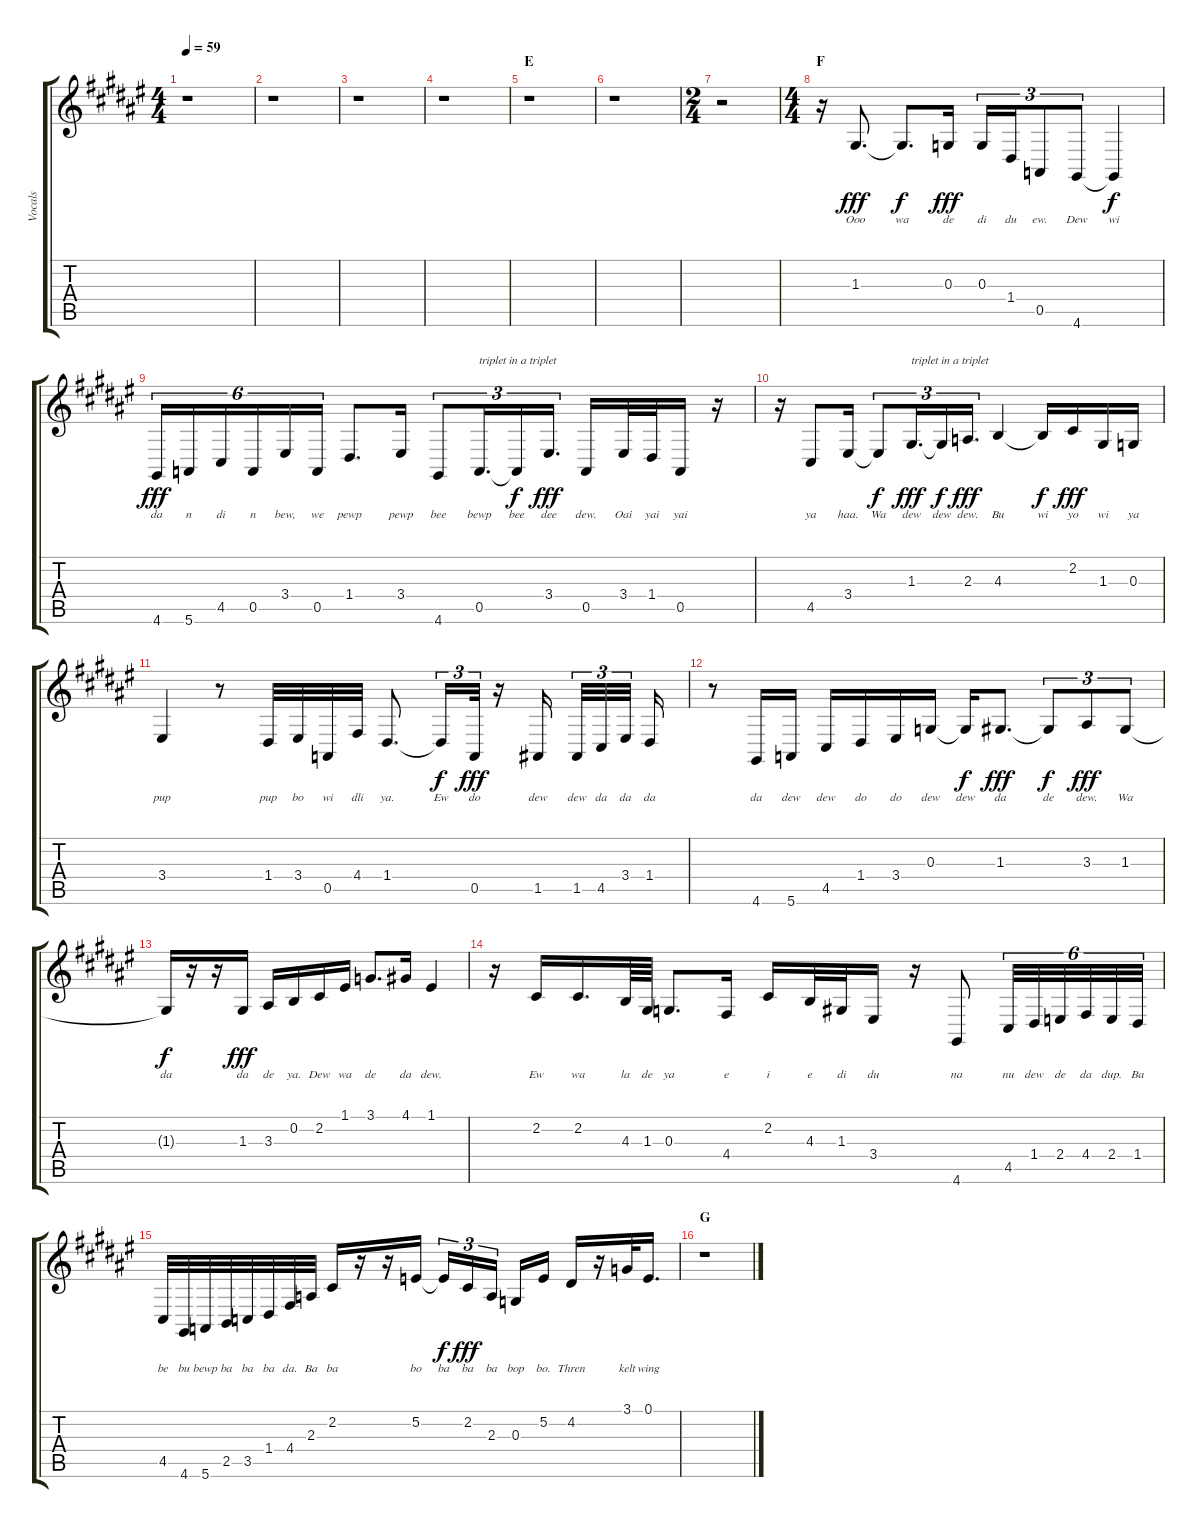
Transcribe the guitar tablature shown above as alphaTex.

\track ("Vocals" "Vocals") {instrument lead6voice}
\staff {score tabs}
\tuning (E4 B3 G3 D3 A2 E2) {hide}
\ts (4 4)
\tempo 59
\clef g2
\ks f#
r.1{dy fff} |
r.1 |
r.1 |
r.1 |
\section ("" "E")
r.1 |
r.1 |
\ts (2 4)
r.2 |
\ts (4 4)
\section ("" "F")
r.16 1.3.8{d lyrics (0 "Ooo") lyrics (1 "") lyrics (2 "") lyrics (3 "") lyrics (4 "")} 1.3{t}.8{d lyrics (0 "wa") lyrics (1 "") lyrics (2 "") lyrics (3 "") lyrics (4 "") dy f} 0.3.16{lyrics (0 "de") lyrics (1 "") lyrics (2 "") lyrics (3 "") lyrics (4 "") dy fff} 0.3.16{tu (3 2) lyrics (0 "di") lyrics (1 "") lyrics (2 "") lyrics (3 "") lyrics (4 "")} 1.4.16{tu (3 2) lyrics (0 "du") lyrics (1 "") lyrics (2 "") lyrics (3 "") lyrics (4 "")} 0.5.8{tu (3 2) lyrics (0 "ew.") lyrics (1 "") lyrics (2 "") lyrics (3 "") lyrics (4 "")} 4.6.8{tu (3 2) lyrics (0 "Dew") lyrics (1 "") lyrics (2 "") lyrics (3 "") lyrics (4 "")} 4.6{t}.4{lyrics (0 "wi") lyrics (1 "") lyrics (2 "") lyrics (3 "") lyrics (4 "") dy f} |
4.6.16{tu (6 4) lyrics (0 "da") lyrics (1 "") lyrics (2 "") lyrics (3 "") lyrics (4 "") dy fff} 5.6.16{tu (6 4) lyrics (0 "n") lyrics (1 "") lyrics (2 "") lyrics (3 "") lyrics (4 "")} 4.5.16{tu (6 4) lyrics (0 "di") lyrics (1 "") lyrics (2 "") lyrics (3 "") lyrics (4 "")} 0.5.16{tu (6 4) lyrics (0 "n") lyrics (1 "") lyrics (2 "") lyrics (3 "") lyrics (4 "")} 3.4.16{tu (6 4) lyrics (0 "bew,") lyrics (1 "") lyrics (2 "") lyrics (3 "") lyrics (4 "")} 0.5.16{tu (6 4) lyrics (0 "we") lyrics (1 "") lyrics (2 "") lyrics (3 "") lyrics (4 "")} 1.4.8{d lyrics (0 "pewp") lyrics (1 "") lyrics (2 "") lyrics (3 "") lyrics (4 "")} 3.4.16{lyrics (0 "pewp") lyrics (1 "") lyrics (2 "") lyrics (3 "") lyrics (4 "")} 4.6.8{tu (3 2) lyrics (0 "bee") lyrics (1 "") lyrics (2 "") lyrics (3 "") lyrics (4 "")} 0.5.16{d tu (3 2) txt "triplet in a triplet" lyrics (0 "bewp") lyrics (1 "") lyrics (2 "") lyrics (3 "") lyrics (4 "")} 0.5{t}.16{tu (3 2) lyrics (0 "bee") lyrics (1 "") lyrics (2 "") lyrics (3 "") lyrics (4 "") dy f} 3.4.16{d tu (3 2) lyrics (0 "dee") lyrics (1 "") lyrics (2 "") lyrics (3 "") lyrics (4 "") dy fff} 0.5.16{lyrics (0 "dew.") lyrics (1 "") lyrics (2 "") lyrics (3 "") lyrics (4 "")} 3.4.32{lyrics (0 "Oai") lyrics (1 "") lyrics (2 "") lyrics (3 "") lyrics (4 "")} 1.4.32{lyrics (0 "yai") lyrics (1 "") lyrics (2 "") lyrics (3 "") lyrics (4 "")} 0.5.16{lyrics (0 "yai") lyrics (1 "") lyrics (2 "") lyrics (3 "") lyrics (4 "")} r.16 |
r.16 4.5.8{lyrics (0 "ya") lyrics (1 "") lyrics (2 "") lyrics (3 "") lyrics (4 "")} 3.4.16{lyrics (0 "haa.") lyrics (1 "") lyrics (2 "") lyrics (3 "") lyrics (4 "")} 3.4{t}.8{tu (3 2) lyrics (0 "Wa") lyrics (1 "") lyrics (2 "") lyrics (3 "") lyrics (4 "") dy f} 1.3.16{d tu (3 2) txt "triplet in a triplet" lyrics (0 "dew") lyrics (1 "") lyrics (2 "") lyrics (3 "") lyrics (4 "") dy fff} 1.3{t}.16{tu (3 2) lyrics (0 "dew") lyrics (1 "") lyrics (2 "") lyrics (3 "") lyrics (4 "") dy f} 2.3.16{d tu (3 2) lyrics (0 "dew.") lyrics (1 "") lyrics (2 "") lyrics (3 "") lyrics (4 "") dy fff} 4.3.4{lyrics (0 "Bu") lyrics (1 "") lyrics (2 "") lyrics (3 "") lyrics (4 "")} 4.3{t}.16{lyrics (0 "wi") lyrics (1 "") lyrics (2 "") lyrics (3 "") lyrics (4 "") dy f} 2.2.16{lyrics (0 "yo") lyrics (1 "") lyrics (2 "") lyrics (3 "") lyrics (4 "") dy fff} 1.3.16{lyrics (0 "wi") lyrics (1 "") lyrics (2 "") lyrics (3 "") lyrics (4 "")} 0.3.16{lyrics (0 "ya") lyrics (1 "") lyrics (2 "") lyrics (3 "") lyrics (4 "")} |
3.4.4{lyrics (0 "pup") lyrics (1 "") lyrics (2 "") lyrics (3 "") lyrics (4 "")} r.8 1.4.32{lyrics (0 "pup") lyrics (1 "") lyrics (2 "") lyrics (3 "") lyrics (4 "")} 3.4.32{lyrics (0 "bo") lyrics (1 "") lyrics (2 "") lyrics (3 "") lyrics (4 "")} 0.5.32{lyrics (0 "wi") lyrics (1 "") lyrics (2 "") lyrics (3 "") lyrics (4 "")} 4.4.32{lyrics (0 "dli") lyrics (1 "") lyrics (2 "") lyrics (3 "") lyrics (4 "")} 1.4.8{d lyrics (0 "ya.") lyrics (1 "") lyrics (2 "") lyrics (3 "") lyrics (4 "")} 1.4{t}.16{tu (3 2) lyrics (0 "Ew") lyrics (1 "") lyrics (2 "") lyrics (3 "") lyrics (4 "") dy f} 0.5.32{tu (3 2) lyrics (0 "do") lyrics (1 "") lyrics (2 "") lyrics (3 "") lyrics (4 "") dy fff} r.16 1.5.16{lyrics (0 "dew") lyrics (1 "") lyrics (2 "") lyrics (3 "") lyrics (4 "")} 1.5.32{tu (3 2) lyrics (0 "dew") lyrics (1 "") lyrics (2 "") lyrics (3 "") lyrics (4 "")} 4.5.32{tu (3 2) lyrics (0 "da") lyrics (1 "") lyrics (2 "") lyrics (3 "") lyrics (4 "")} 3.4.32{tu (3 2) lyrics (0 "da") lyrics (1 "") lyrics (2 "") lyrics (3 "") lyrics (4 "")} 1.4.16{lyrics (0 "da") lyrics (1 "") lyrics (2 "") lyrics (3 "") lyrics (4 "")} |
r.8 4.6.16{lyrics (0 "da") lyrics (1 "") lyrics (2 "") lyrics (3 "") lyrics (4 "")} 5.6.16{lyrics (0 "dew") lyrics (1 "") lyrics (2 "") lyrics (3 "") lyrics (4 "")} 4.5.16{lyrics (0 "dew") lyrics (1 "") lyrics (2 "") lyrics (3 "") lyrics (4 "")} 1.4.16{lyrics (0 "do") lyrics (1 "") lyrics (2 "") lyrics (3 "") lyrics (4 "")} 3.4.16{lyrics (0 "do") lyrics (1 "") lyrics (2 "") lyrics (3 "") lyrics (4 "")} 0.3.16{lyrics (0 "dew") lyrics (1 "") lyrics (2 "") lyrics (3 "") lyrics (4 "")} 0.3{t}.16{lyrics (0 "dew") lyrics (1 "") lyrics (2 "") lyrics (3 "") lyrics (4 "") dy f} 1.3.8{d lyrics (0 "da") lyrics (1 "") lyrics (2 "") lyrics (3 "") lyrics (4 "") dy fff} 1.3{t}.8{tu (3 2) lyrics (0 "de") lyrics (1 "") lyrics (2 "") lyrics (3 "") lyrics (4 "") dy f} 3.3.8{tu (3 2) lyrics (0 "dew.") lyrics (1 "") lyrics (2 "") lyrics (3 "") lyrics (4 "") dy fff} 1.3.8{tu (3 2) lyrics (0 "Wa") lyrics (1 "") lyrics (2 "") lyrics (3 "") lyrics (4 "")} |
1.3{t}.16{lyrics (0 "da") lyrics (1 "") lyrics (2 "") lyrics (3 "") lyrics (4 "") dy f} r.16 r.16 1.3.16{lyrics (0 "da") lyrics (1 "") lyrics (2 "") lyrics (3 "") lyrics (4 "") dy fff} 3.3.16{lyrics (0 "de") lyrics (1 "") lyrics (2 "") lyrics (3 "") lyrics (4 "")} 0.2.16{lyrics (0 "ya.") lyrics (1 "") lyrics (2 "") lyrics (3 "") lyrics (4 "")} 2.2.16{lyrics (0 "Dew") lyrics (1 "") lyrics (2 "") lyrics (3 "") lyrics (4 "")} 1.1.16{lyrics (0 "wa") lyrics (1 "") lyrics (2 "") lyrics (3 "") lyrics (4 "")} 3.1.8{d lyrics (0 "de") lyrics (1 "") lyrics (2 "") lyrics (3 "") lyrics (4 "")} 4.1.16{lyrics (0 "da") lyrics (1 "") lyrics (2 "") lyrics (3 "") lyrics (4 "")} 1.1.4{lyrics (0 "dew.") lyrics (1 "") lyrics (2 "") lyrics (3 "") lyrics (4 "")} |
r.16 2.2.16{lyrics (0 "Ew") lyrics (1 "") lyrics (2 "") lyrics (3 "") lyrics (4 "")} 2.2.16{d lyrics (0 "wa") lyrics (1 "") lyrics (2 "") lyrics (3 "") lyrics (4 "")} 4.3.64{lyrics (0 "la") lyrics (1 "") lyrics (2 "") lyrics (3 "") lyrics (4 "")} 1.3.64{lyrics (0 "de") lyrics (1 "") lyrics (2 "") lyrics (3 "") lyrics (4 "")} 0.3.8{d lyrics (0 "ya") lyrics (1 "") lyrics (2 "") lyrics (3 "") lyrics (4 "")} 4.4.16{lyrics (0 "e") lyrics (1 "") lyrics (2 "") lyrics (3 "") lyrics (4 "")} 2.2.16{lyrics (0 "i") lyrics (1 "") lyrics (2 "") lyrics (3 "") lyrics (4 "")} 4.3.32{lyrics (0 "e") lyrics (1 "") lyrics (2 "") lyrics (3 "") lyrics (4 "")} 1.3.32{lyrics (0 "di") lyrics (1 "") lyrics (2 "") lyrics (3 "") lyrics (4 "")} 3.4.16{lyrics (0 "du") lyrics (1 "") lyrics (2 "") lyrics (3 "") lyrics (4 "")} r.16 4.6.8{lyrics (0 "na") lyrics (1 "") lyrics (2 "") lyrics (3 "") lyrics (4 "")} 4.5.32{tu (6 4) lyrics (0 "nu") lyrics (1 "") lyrics (2 "") lyrics (3 "") lyrics (4 "")} 1.4.32{tu (6 4) lyrics (0 "dew") lyrics (1 "") lyrics (2 "") lyrics (3 "") lyrics (4 "")} 2.4.32{tu (6 4) lyrics (0 "de") lyrics (1 "") lyrics (2 "") lyrics (3 "") lyrics (4 "")} 4.4.32{tu (6 4) lyrics (0 "da") lyrics (1 "") lyrics (2 "") lyrics (3 "") lyrics (4 "")} 2.4.32{tu (6 4) lyrics (0 "dup.") lyrics (1 "") lyrics (2 "") lyrics (3 "") lyrics (4 "")} 1.4.32{tu (6 4) lyrics (0 "Ba") lyrics (1 "") lyrics (2 "") lyrics (3 "") lyrics (4 "")} |
4.5.32{lyrics (0 "be") lyrics (1 "") lyrics (2 "") lyrics (3 "") lyrics (4 "")} 4.6.32{lyrics (0 "bu") lyrics (1 "") lyrics (2 "") lyrics (3 "") lyrics (4 "")} 5.6.32{lyrics (0 "bewp") lyrics (1 "") lyrics (2 "") lyrics (3 "") lyrics (4 "")} 2.5.32{lyrics (0 "ba") lyrics (1 "") lyrics (2 "") lyrics (3 "") lyrics (4 "")} 3.5.32{lyrics (0 "ba") lyrics (1 "") lyrics (2 "") lyrics (3 "") lyrics (4 "")} 1.4.32{lyrics (0 "ba") lyrics (1 "") lyrics (2 "") lyrics (3 "") lyrics (4 "")} 4.4.32{lyrics (0 "da.") lyrics (1 "") lyrics (2 "") lyrics (3 "") lyrics (4 "")} 2.3.32{lyrics (0 "Ba") lyrics (1 "") lyrics (2 "") lyrics (3 "") lyrics (4 "")} 2.2.16{lyrics (0 "ba") lyrics (1 "") lyrics (2 "") lyrics (3 "") lyrics (4 "")} r.16 r.16 5.2.16{lyrics (0 "bo") lyrics (1 "") lyrics (2 "") lyrics (3 "") lyrics (4 "")} 5.2{t}.16{tu (3 2) lyrics (0 "ba") lyrics (1 "") lyrics (2 "") lyrics (3 "") lyrics (4 "") dy f} 2.2.16{tu (3 2) lyrics (0 "ba") lyrics (1 "") lyrics (2 "") lyrics (3 "") lyrics (4 "") dy fff} 2.3.16{tu (3 2) lyrics (0 "ba") lyrics (1 "") lyrics (2 "") lyrics (3 "") lyrics (4 "")} 0.3.16{lyrics (0 "bop") lyrics (1 "") lyrics (2 "") lyrics (3 "") lyrics (4 "")} 5.2.16{lyrics (0 "bo.") lyrics (1 "") lyrics (2 "") lyrics (3 "") lyrics (4 "")} 4.2.16{lyrics (0 "Thren") lyrics (1 "") lyrics (2 "") lyrics (3 "") lyrics (4 "")} r.16 3.1.32{lyrics (0 "kelt") lyrics (1 "") lyrics (2 "") lyrics (3 "") lyrics (4 "")} 0.1.16{d lyrics (0 "wing") lyrics (1 "") lyrics (2 "") lyrics (3 "") lyrics (4 "")} |
\section ("" "G")
r.1
